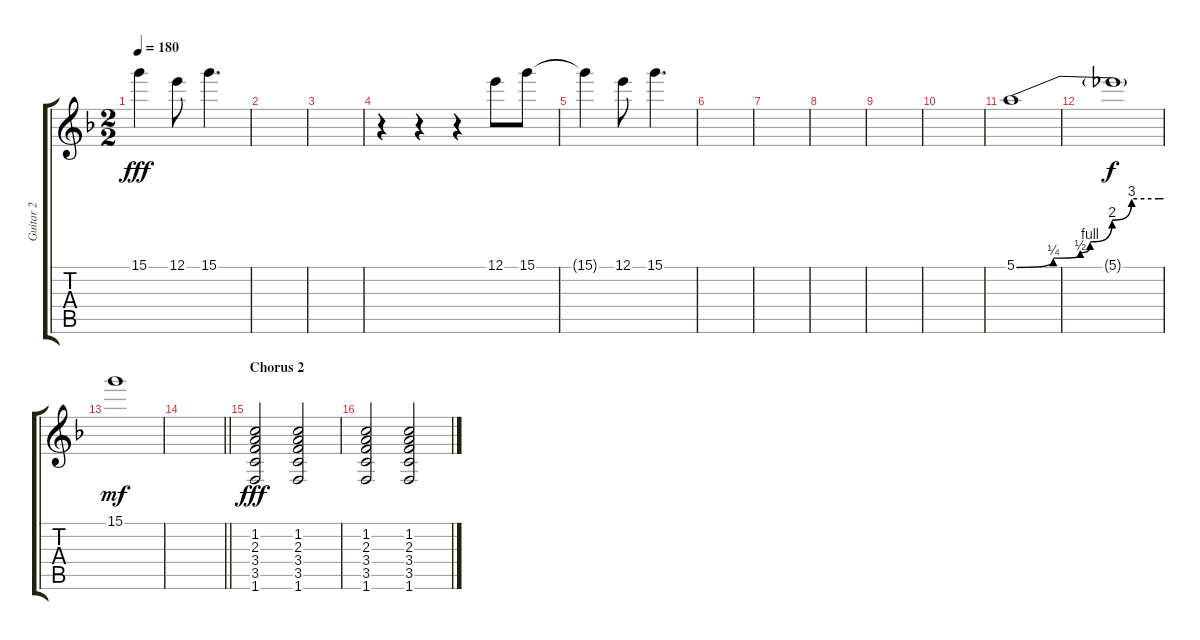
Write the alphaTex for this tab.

\track ("Guitar 2" "Guitar 2") {instrument distortionguitar}
\staff {score tabs}
\tuning (E4 B3 G3 D3 A2 E2) {hide}
\ts (2 2)
\tempo 180
\clef g2
\ks dminor
15.1{t}.4{dy fff} 12.1.8 15.1.4{d} |
|
|
r.4 r.4 r.4 12.1.8 15.1.8 |
15.1{t}.4 12.1.8 15.1.4{d} |
|
|
|
|
|
5.1{be (custom 0 0 15 1 26 2 30 4 39 8 47 12 58 12 60 12)}.1{instrument distortionguitar} |
5.1{t}.1{dy f} |
15.1.1{dy mf} |
\barLineRight lightlight
|
\section ("" "Chorus 2")
(1.2 2.3 3.4 3.5 1.6).2{dy fff volume 11 instrument distortionguitar} (1.2 2.3 3.4 3.5 1.6).2 |
(1.2 2.3 3.4 3.5 1.6).2 (1.2 2.3 3.4 3.5 1.6).2
